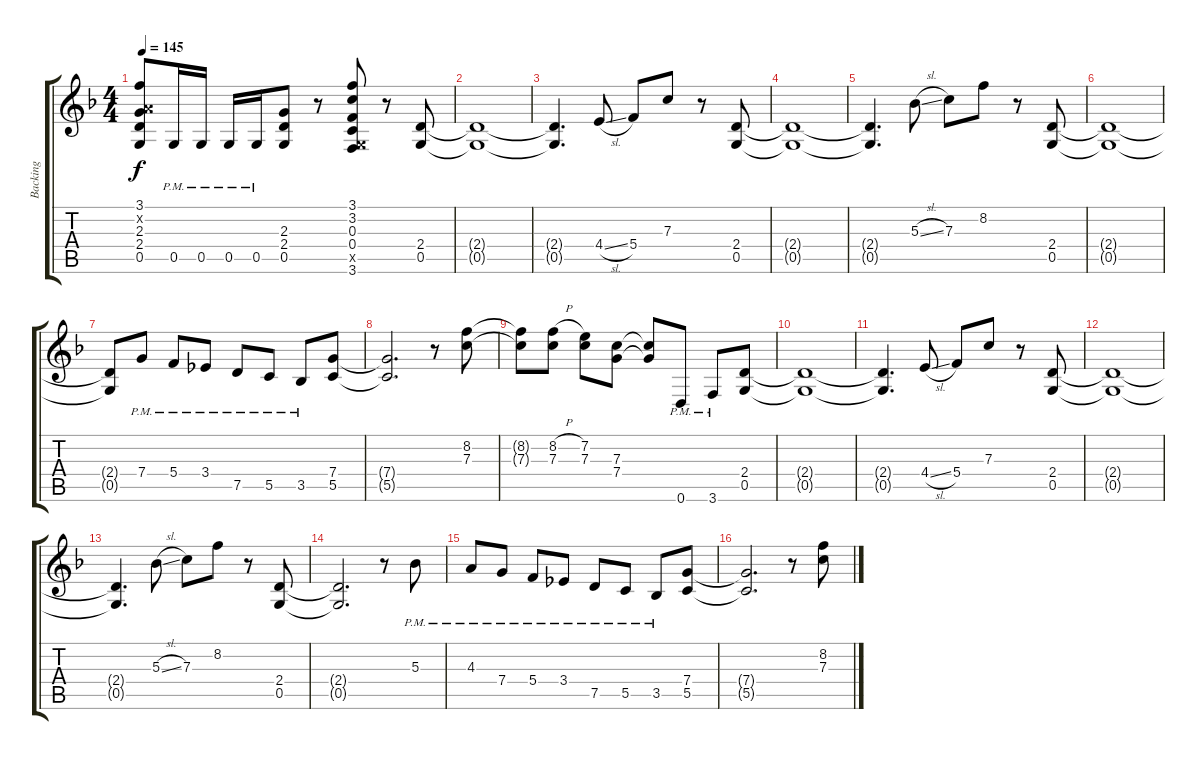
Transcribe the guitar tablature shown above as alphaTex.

\track ("Backing" "Backing") {instrument distortionguitar}
\staff {score tabs}
\tuning (D4 A3 F3 C3 G2 D2) {hide}
\ts (4 4)
\tempo 145
\clef g2
\ks f
(3.1 0.2{x} 2.3 2.4 0.5).8{dy f} 0.5{pm}.16 0.5{pm}.16 0.5{pm}.16 0.5{pm}.16 (2.3 2.4 0.5).8 r.8 (3.1 3.2 0.3 0.4 0.5{x} 3.6).8 r.8 (2.4 0.5).8 |
(2.4{t} 0.5{t}).1 |
(2.4{t} 0.5{t}).4{d} 4.4{sl}.8 5.4.8 7.3.8 r.8 (2.4 0.5).8 |
(2.4{t} 0.5{t}).1 |
(2.4{t} 0.5{t}).4{d} 5.3{sl}.8 7.3.8 8.2.8 r.8 (2.4 0.5).8 |
(2.4{t} 0.5{t}).1 |
(2.4{t} 0.5{t}).8 7.4{pm}.8 5.4{pm}.8 3.4{pm}.8 7.5{pm}.8 5.5{pm}.8 3.5{pm}.8 (7.4 5.5).8 |
(7.4{t} 5.5{t}).2{d} r.8 (8.2 7.3).8 |
(8.2{t} 7.3{t}).8 (8.2{h} 7.3).8 (7.2 7.3).8 (7.3 7.4).8 (7.3{t} 7.4{t}).8 0.6{pm}.8 3.6{pm}.8 (2.4 0.5).8 |
(2.4{t} 0.5{t}).1 |
(2.4{t} 0.5{t}).4{d} 4.4{sl}.8 5.4.8 7.3.8 r.8 (2.4 0.5).8 |
(2.4{t} 0.5{t}).1 |
(2.4{t} 0.5{t}).4{d} 5.3{sl}.8 7.3.8 8.2.8 r.8 (2.4 0.5).8 |
(2.4{t} 0.5{t}).2{d} r.8 5.3{pm}.8 |
4.3{pm}.8 7.4{pm}.8 5.4{pm}.8 3.4{pm}.8 7.5{pm}.8 5.5{pm}.8 3.5{pm}.8 (7.4 5.5).8 |
(7.4{t} 5.5{t}).2{d} r.8 (8.2 7.3).8
